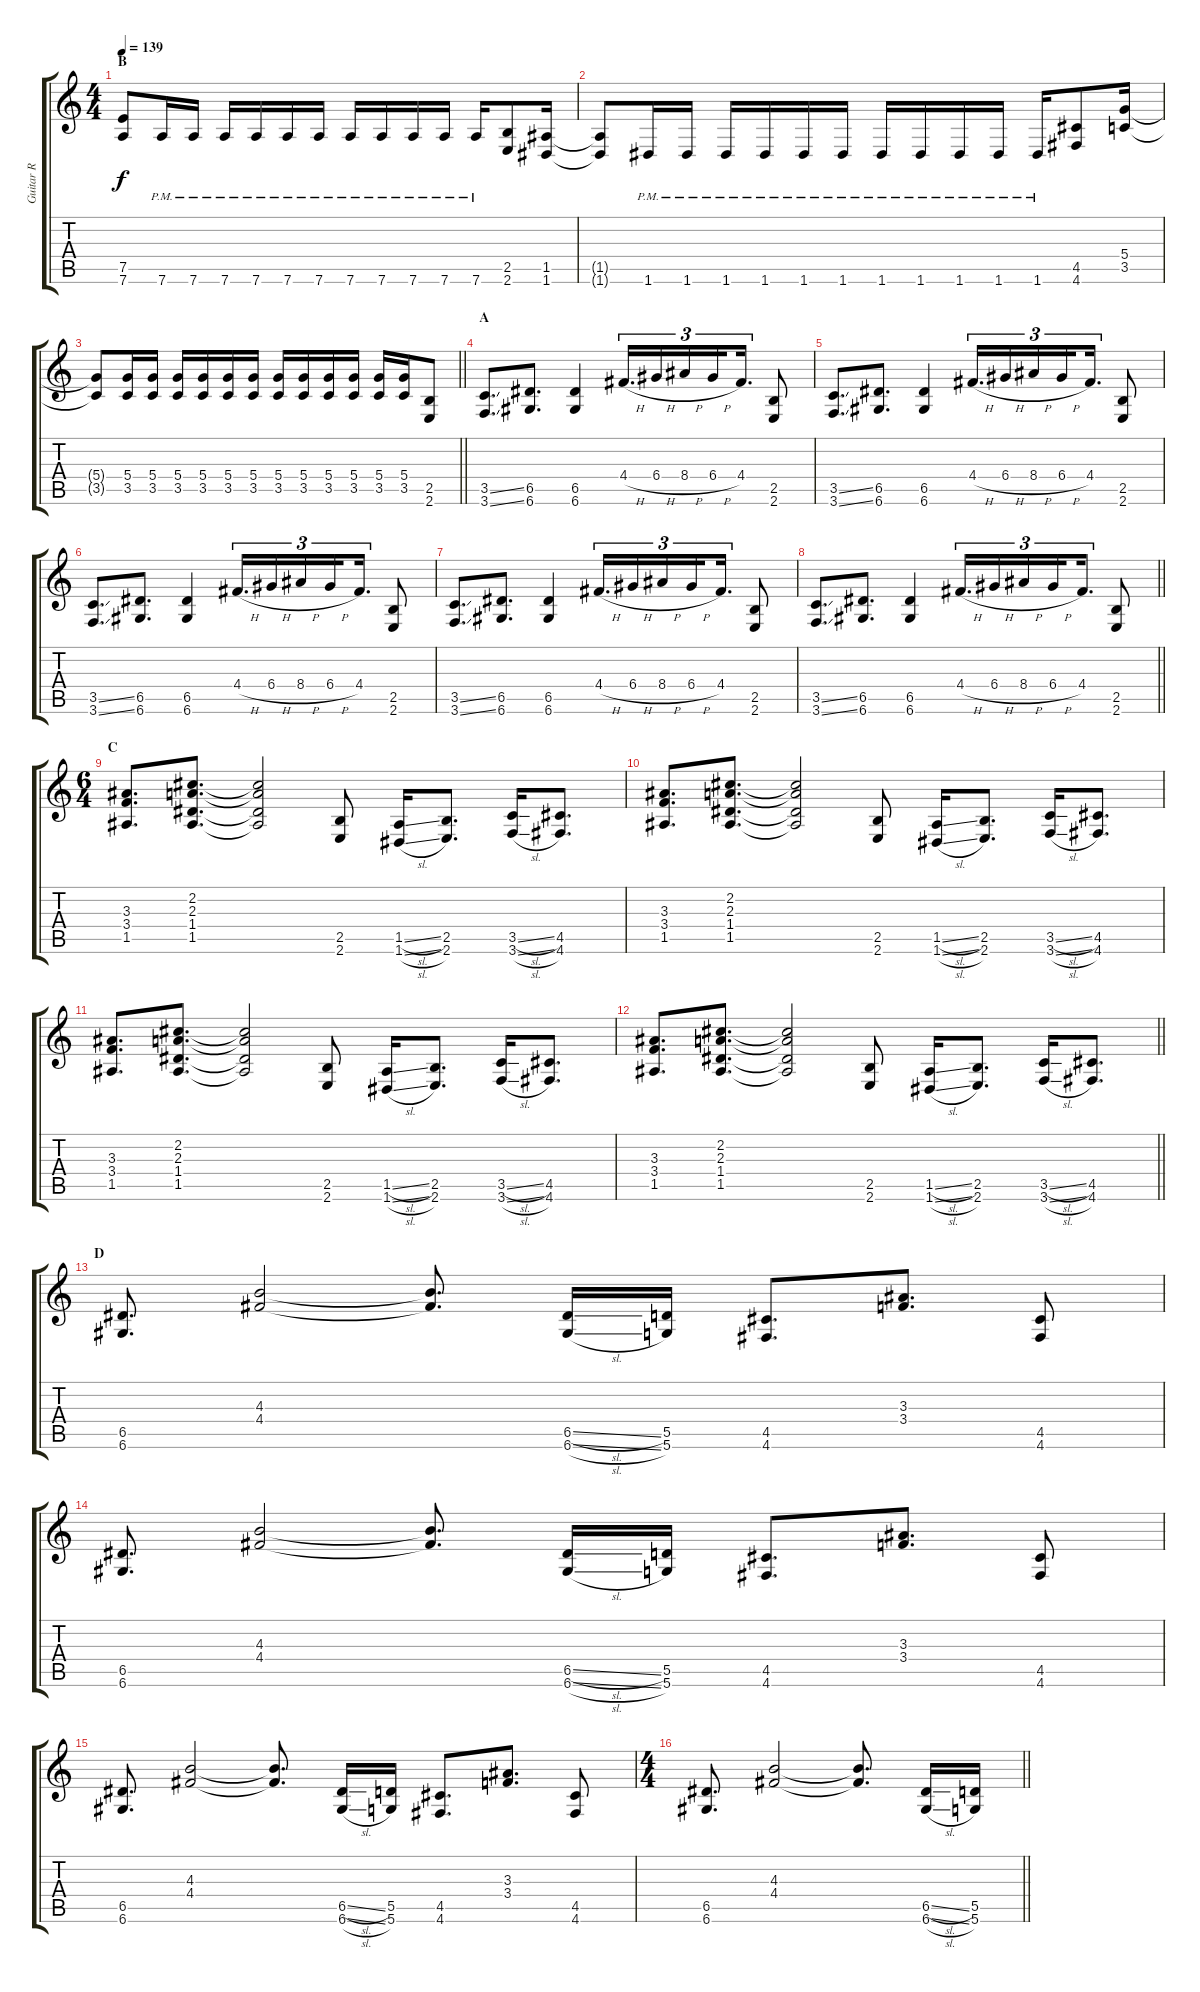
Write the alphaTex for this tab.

\track ("Guitar R" "Guitar R") {instrument distortionguitar}
\staff {score tabs}
\tuning (E4 B3 G3 D3 A2 D2) {hide}
\ts (4 4)
\section ("" "B")
\tempo 139
\clef g2
\ks c
(7.5 7.6).8{dy f} 7.6{pm}.16 7.6{pm}.16 7.6{pm}.16 7.6{pm}.16 7.6{pm}.16 7.6{pm}.16 7.6{pm}.16 7.6{pm}.16 7.6{pm}.16 7.6{pm}.16 7.6{pm}.16 (2.5 2.6).8 (1.5 1.6).16 |
(1.5{t} 1.6{t}).8 1.6{pm}.16 1.6{pm}.16 1.6{pm}.16 1.6{pm}.16 1.6{pm}.16 1.6{pm}.16 1.6{pm}.16 1.6{pm}.16 1.6{pm}.16 1.6{pm}.16 1.6{pm}.16 (4.5 4.6).8 (5.4 3.5).16 |
\barLineRight lightlight
(5.4{t} 3.5{t}).8 (5.4 3.5).16 (5.4 3.5).16 (5.4 3.5).16 (5.4 3.5).16 (5.4 3.5).16 (5.4 3.5).16 (5.4 3.5).16 (5.4 3.5).16 (5.4 3.5).16 (5.4 3.5).16 (5.4 3.5).16 (5.4 3.5).16 (2.5 2.6).8 |
\section ("" "A")
(3.5{ss} 3.6{ss}).8{d} (6.5 6.6).8{d} (6.5 6.6).4 4.4{h}.16{d tu (3 2)} 6.4{h}.16{tu (3 2)} 8.4{h}.16{tu (3 2)} 6.4{h}.16{tu (3 2) beam splitsecondary} 4.4.16{d tu (3 2)} (2.5 2.6).8 |
(3.5{ss} 3.6{ss}).8{d} (6.5 6.6).8{d} (6.5 6.6).4 4.4{h}.16{d tu (3 2)} 6.4{h}.16{tu (3 2)} 8.4{h}.16{tu (3 2)} 6.4{h}.16{tu (3 2) beam splitsecondary} 4.4.16{d tu (3 2)} (2.5 2.6).8 |
(3.5{ss} 3.6{ss}).8{d} (6.5 6.6).8{d} (6.5 6.6).4 4.4{h}.16{d tu (3 2)} 6.4{h}.16{tu (3 2)} 8.4{h}.16{tu (3 2)} 6.4{h}.16{tu (3 2) beam splitsecondary} 4.4.16{d tu (3 2)} (2.5 2.6).8 |
(3.5{ss} 3.6{ss}).8{d} (6.5 6.6).8{d} (6.5 6.6).4 4.4{h}.16{d tu (3 2)} 6.4{h}.16{tu (3 2)} 8.4{h}.16{tu (3 2)} 6.4{h}.16{tu (3 2) beam splitsecondary} 4.4.16{d tu (3 2)} (2.5 2.6).8 |
\barLineRight lightlight
(3.5{ss} 3.6{ss}).8{d} (6.5 6.6).8{d} (6.5 6.6).4 4.4{h}.16{d tu (3 2)} 6.4{h}.16{tu (3 2)} 8.4{h}.16{tu (3 2)} 6.4{h}.16{tu (3 2) beam splitsecondary} 4.4.16{d tu (3 2)} (2.5 2.6).8 |
\ts (6 4)
\section ("" "C")
(3.3 3.4 1.5).8{d} (2.2 2.3 1.4 1.5).8{d} (2.2{t} 2.3{t} 1.4{t} 1.5{t}).2 (2.5 2.6).8 (1.5{sl} 1.6{sl}).16 (2.5 2.6).8{d} (3.5{sl} 3.6{sl}).16 (4.5 4.6).8{d} |
(3.3 3.4 1.5).8{d} (2.2 2.3 1.4 1.5).8{d} (2.2{t} 2.3{t} 1.4{t} 1.5{t}).2 (2.5 2.6).8 (1.5{sl} 1.6{sl}).16 (2.5 2.6).8{d} (3.5{sl} 3.6{sl}).16 (4.5 4.6).8{d} |
(3.3 3.4 1.5).8{d} (2.2 2.3 1.4 1.5).8{d} (2.2{t} 2.3{t} 1.4{t} 1.5{t}).2 (2.5 2.6).8 (1.5{sl} 1.6{sl}).16 (2.5 2.6).8{d} (3.5{sl} 3.6{sl}).16 (4.5 4.6).8{d} |
\barLineRight lightlight
(3.3 3.4 1.5).8{d} (2.2 2.3 1.4 1.5).8{d} (2.2{t} 2.3{t} 1.4{t} 1.5{t}).2 (2.5 2.6).8 (1.5{sl} 1.6{sl}).16 (2.5 2.6).8{d} (3.5{sl} 3.6{sl}).16 (4.5 4.6).8{d} |
\section ("" "D")
(6.5 6.6).8{d} (4.3 4.4).2 (4.3{t} 4.4{t}).8{d} (6.5{sl} 6.6{sl}).16 (5.5 5.6).16 (4.5 4.6).8{d} (3.3 3.4).8{d} (4.5 4.6).8 |
(6.5 6.6).8{d} (4.3 4.4).2 (4.3{t} 4.4{t}).8{d} (6.5{sl} 6.6{sl}).16 (5.5 5.6).16 (4.5 4.6).8{d} (3.3 3.4).8{d} (4.5 4.6).8 |
(6.5 6.6).8{d} (4.3 4.4).2 (4.3{t} 4.4{t}).8{d} (6.5{sl} 6.6{sl}).16 (5.5 5.6).16 (4.5 4.6).8{d} (3.3 3.4).8{d} (4.5 4.6).8 |
\ts (4 4)
\barLineRight lightlight
(6.5 6.6).8{d} (4.3 4.4).2 (4.3{t} 4.4{t}).8{d} (6.5{sl} 6.6{sl}).16 (5.5 5.6).16
